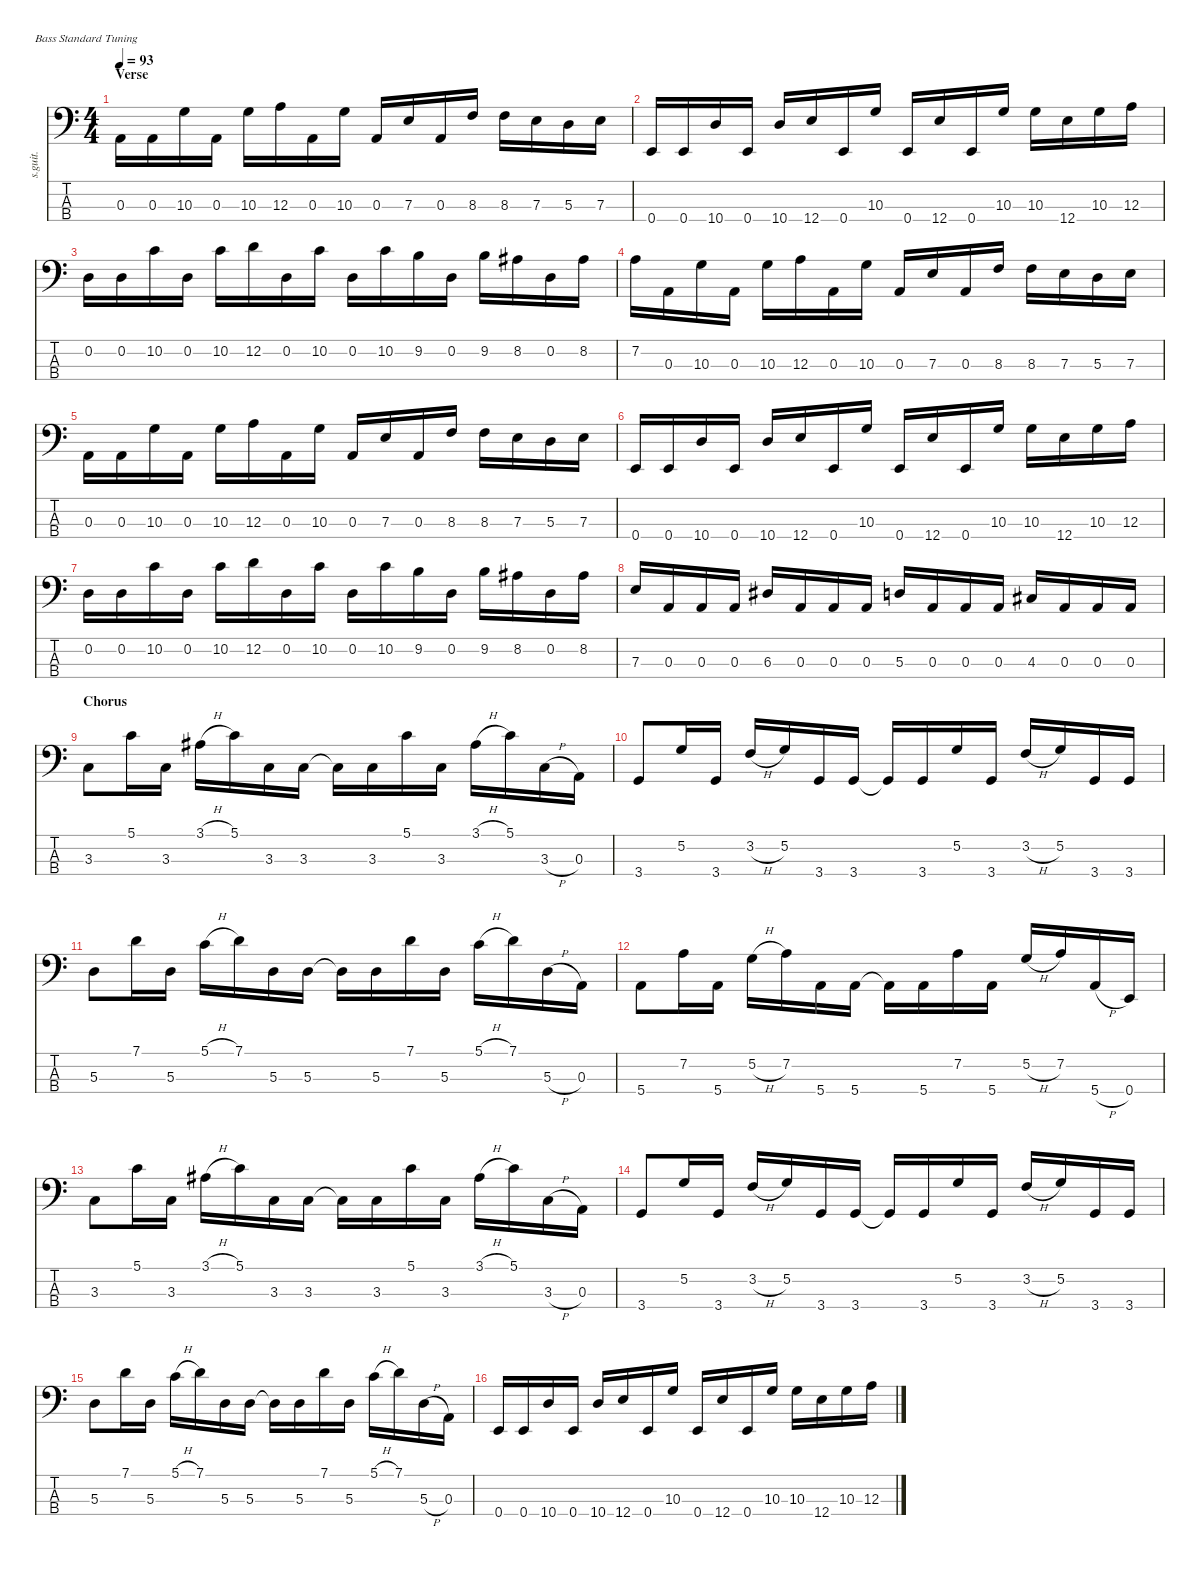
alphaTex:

\defaultSystemsLayout 4
\hideDynamics
\bracketExtendMode nobrackets
\track ("Chris Wolstenholm - Bass" "s.guit.") {instrument electricbassfinger}
\staff {score tabs}
\tuning (G2 D2 A1 E1)
\ts (4 4)
\section ("" "Verse")
\tempo 93
\clef f4
\ks c
0.3.16{dy f} 0.3.16 10.3.16 0.3.16 10.3.16 12.3.16 0.3.16 10.3.16 0.3.16 7.3.16 0.3.16 8.3.16 8.3.16 7.3.16 5.3.16 7.3.16 |
0.4.16 0.4.16 10.4.16 0.4.16 10.4.16 12.4.16 0.4.16 10.3.16 0.4.16 12.4.16 0.4.16 10.3.16 10.3.16 12.4.16 10.3.16 12.3.16 |
0.2.16 0.2.16 10.2.16 0.2.16 10.2.16 12.2.16 0.2.16 10.2.16 0.2.16 10.2.16 9.2.16 0.2.16 9.2.16 8.2{acc #}.16 0.2.16 8.2{acc #}.16 |
7.2.16 0.3.16 10.3.16 0.3.16 10.3.16 12.3.16 0.3.16 10.3.16 0.3.16 7.3.16 0.3.16 8.3.16 8.3.16 7.3.16 5.3.16 7.3.16 |
0.3.16 0.3.16 10.3.16 0.3.16 10.3.16 12.3.16 0.3.16 10.3.16 0.3.16 7.3.16 0.3.16 8.3.16 8.3.16 7.3.16 5.3.16 7.3.16 |
0.4.16 0.4.16 10.4.16 0.4.16 10.4.16 12.4.16 0.4.16 10.3.16 0.4.16 12.4.16 0.4.16 10.3.16 10.3.16 12.4.16 10.3.16 12.3.16 |
0.2.16 0.2.16 10.2.16 0.2.16 10.2.16 12.2.16 0.2.16 10.2.16 0.2.16 10.2.16 9.2.16 0.2.16 9.2.16 8.2{acc #}.16 0.2.16 8.2{acc #}.16 |
7.3.16{dy mf} 0.3.16{dy f} 0.3.16 0.3.16 6.3{acc #}.16 0.3.16 0.3.16 0.3.16 5.3.16 0.3.16{dy mf} 0.3.16{dy f} 0.3.16 4.3{acc #}.16 0.3.16 0.3.16 0.3.16 |
\section ("" "Chorus")
3.3.8{dy mf} 5.1.16 3.3.16 3.1{h acc #}.16 5.1.16 3.3.16{dy f} 3.3.16 3.3{t}.16 3.3.16 5.1.16 3.3.16 3.1{h acc #}.16 5.1.16 3.3{h}.16 0.3.16 |
3.4.8{dy mf} 5.2.16 3.4.16 3.2{h}.16 5.2.16 3.4.16 3.4.16 3.4{t}.16 3.4.16 5.2.16 3.4.16 3.2{h}.16 5.2.16 3.4.16 3.4.16 |
5.3.8 7.1.16 5.3.16 5.1{h}.16 7.1.16 5.3.16 5.3.16 5.3{t}.16 5.3.16 7.1.16 5.3.16 5.1{h}.16 7.1.16 5.3{h}.16 0.3.16 |
5.4.8 7.2.16 5.4.16 5.2{h}.16 7.2.16 5.4.16 5.4.16 5.4{t}.16 5.4.16 7.2.16 5.4.16 5.2{h}.16 7.2.16 5.4{h}.16 0.4.16 |
3.3.8 5.1.16 3.3.16 3.1{h acc #}.16 5.1.16 3.3.16 3.3.16 3.3{t}.16 3.3.16{dy f} 5.1.16 3.3.16 3.1{h acc #}.16 5.1.16 3.3{h}.16 0.3.16 |
3.4.8{dy mf} 5.2.16 3.4.16 3.2{h}.16 5.2.16 3.4.16 3.4.16 3.4{t}.16 3.4.16 5.2.16 3.4.16 3.2{h}.16 5.2.16 3.4.16 3.4.16 |
5.3.8 7.1.16 5.3.16 5.1{h}.16 7.1.16 5.3.16 5.3.16 5.3{t}.16 5.3.16 7.1.16 5.3.16 5.1{h}.16 7.1.16 5.3{h}.16 0.3.16 |
0.4.16 0.4.16 10.4.16 0.4.16 10.4.16 12.4.16 0.4.16 10.3.16 0.4.16 12.4.16 0.4.16 10.3.16 10.3.16 12.4.16 10.3.16 12.3.16
